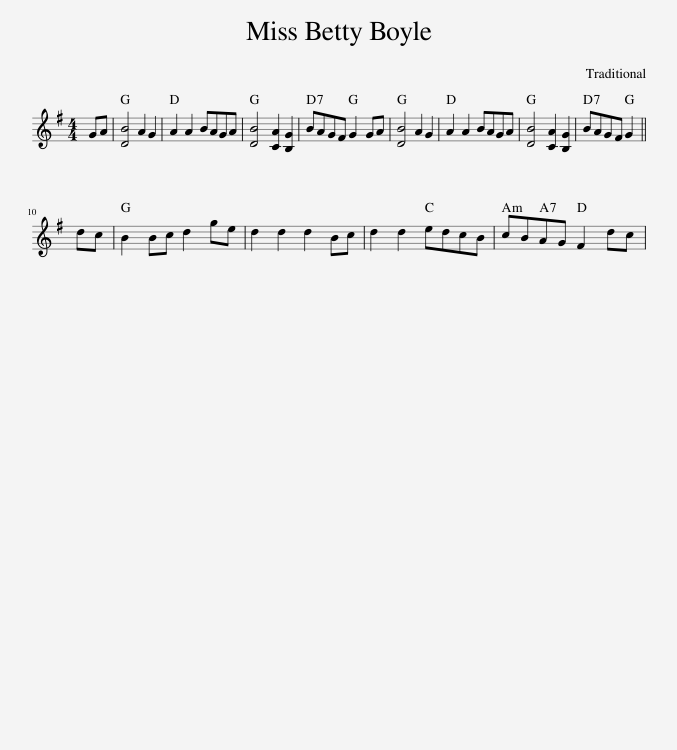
X:1
L:1/8
M:4/4
I:linebreak $
K:G
V:1 treble
V:1
 GA | [DB]4 A2 G2 | A2 A2 BAGA | [DB]4 [CA]2 [B,G]2 | BAGF G2 GA | %5
 [DB]4 A2 G2 | A2 A2 BAGA | [DB]4 [CA]2 [B,G]2 | BAGF G2 ||$ dc | %10
 B2 Bc d2 ge | d2 d2 d2 Bc | d2 d2 edcB | cBAG F2 dc | %14
